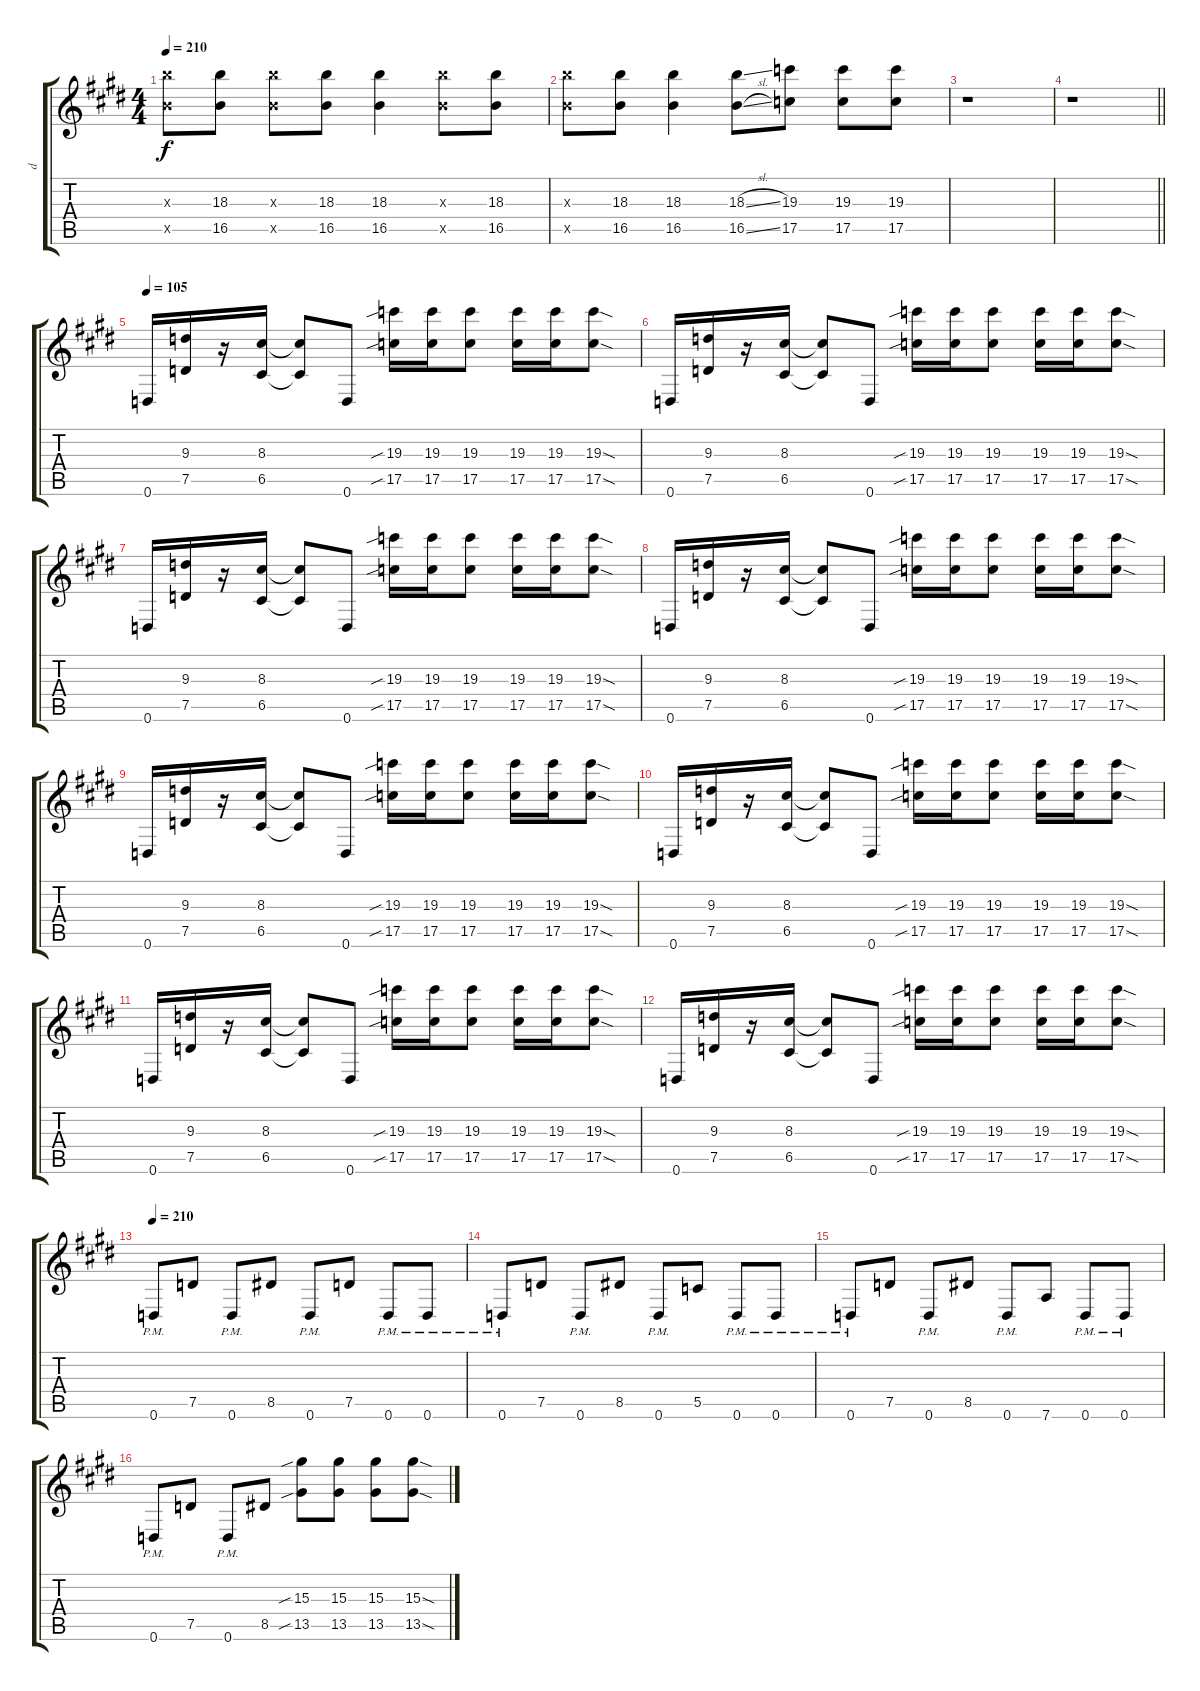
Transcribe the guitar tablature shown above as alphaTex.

\track ("d" "d") {instrument distortionguitar}
\staff {score tabs}
\tuning (D4 A3 F3 C3 G2 D2) {hide}
\ts (4 4)
\tempo 210
\clef g2
\ks c#minor
(18.3{x} 16.5{x}).8{dy f} (18.3 16.5).8 (18.3{x} 16.5{x}).8 (18.3 16.5).8 (18.3 16.5).4 (18.3{x} 16.5{x}).8 (18.3 16.5).8 |
(18.3{x} 16.5{x}).8 (18.3 16.5).8 (18.3 16.5).4 (18.3{sl} 16.5{sl}).8 (19.3 17.5).8 (19.3 17.5).8 (19.3 17.5).8 |
\ks e
r.1 |
\barLineRight lightlight
\ks c#minor
r.1 |
\section ("" " ")
\tempo 105
0.6.16 (9.3 7.5).16 r.16 (8.3 6.5).16 (8.3{t} 6.5{t}).8 0.6.8 (19.3{sib} 17.5{sib}).16 (19.3 17.5).16 (19.3 17.5).8 (19.3 17.5).16 (19.3 17.5).16 (19.3{sod} 17.5{sod}).8 |
0.6.16 (9.3 7.5).16 r.16 (8.3 6.5).16 (8.3{t} 6.5{t}).8 0.6.8 (19.3{sib} 17.5{sib}).16 (19.3 17.5).16 (19.3 17.5).8 (19.3 17.5).16 (19.3 17.5).16 (19.3{sod} 17.5{sod}).8 |
0.6.16 (9.3 7.5).16 r.16 (8.3 6.5).16 (8.3{t} 6.5{t}).8 0.6.8 (19.3{sib} 17.5{sib}).16 (19.3 17.5).16 (19.3 17.5).8 (19.3 17.5).16 (19.3 17.5).16 (19.3{sod} 17.5{sod}).8 |
0.6.16 (9.3 7.5).16 r.16 (8.3 6.5).16 (8.3{t} 6.5{t}).8 0.6.8 (19.3{sib} 17.5{sib}).16 (19.3 17.5).16 (19.3 17.5).8 (19.3 17.5).16 (19.3 17.5).16 (19.3{sod} 17.5{sod}).8 |
0.6.16 (9.3 7.5).16 r.16 (8.3 6.5).16 (8.3{t} 6.5{t}).8 0.6.8 (19.3{sib} 17.5{sib}).16 (19.3 17.5).16 (19.3 17.5).8 (19.3 17.5).16 (19.3 17.5).16 (19.3{sod} 17.5{sod}).8 |
0.6.16 (9.3 7.5).16 r.16 (8.3 6.5).16 (8.3{t} 6.5{t}).8 0.6.8 (19.3{sib} 17.5{sib}).16 (19.3 17.5).16 (19.3 17.5).8 (19.3 17.5).16 (19.3 17.5).16 (19.3{sod} 17.5{sod}).8 |
0.6.16 (9.3 7.5).16 r.16 (8.3 6.5).16 (8.3{t} 6.5{t}).8 0.6.8 (19.3{sib} 17.5{sib}).16 (19.3 17.5).16 (19.3 17.5).8 (19.3 17.5).16 (19.3 17.5).16 (19.3{sod} 17.5{sod}).8 |
0.6.16 (9.3 7.5).16 r.16 (8.3 6.5).16 (8.3{t} 6.5{t}).8 0.6.8 (19.3{sib} 17.5{sib}).16 (19.3 17.5).16 (19.3 17.5).8 (19.3 17.5).16 (19.3 17.5).16 (19.3{sod} 17.5{sod}).8 |
\tempo 210
0.6{pm}.8 7.5.8 0.6{pm}.8 8.5.8 0.6{pm}.8 7.5.8 0.6{pm}.8 0.6{pm}.8 |
0.6{pm}.8 7.5.8 0.6{pm}.8 8.5.8 0.6{pm}.8 5.5.8 0.6{pm}.8 0.6{pm}.8 |
0.6{pm}.8 7.5.8 0.6{pm}.8 8.5.8 0.6{pm}.8 7.6.8 0.6{pm}.8 0.6{pm}.8 |
0.6{pm}.8 7.5.8 0.6{pm}.8 8.5.8 (15.3{sib} 13.5{sib}).8 (15.3 13.5).8 (15.3 13.5).8 (15.3{sod} 13.5{sod}).8
